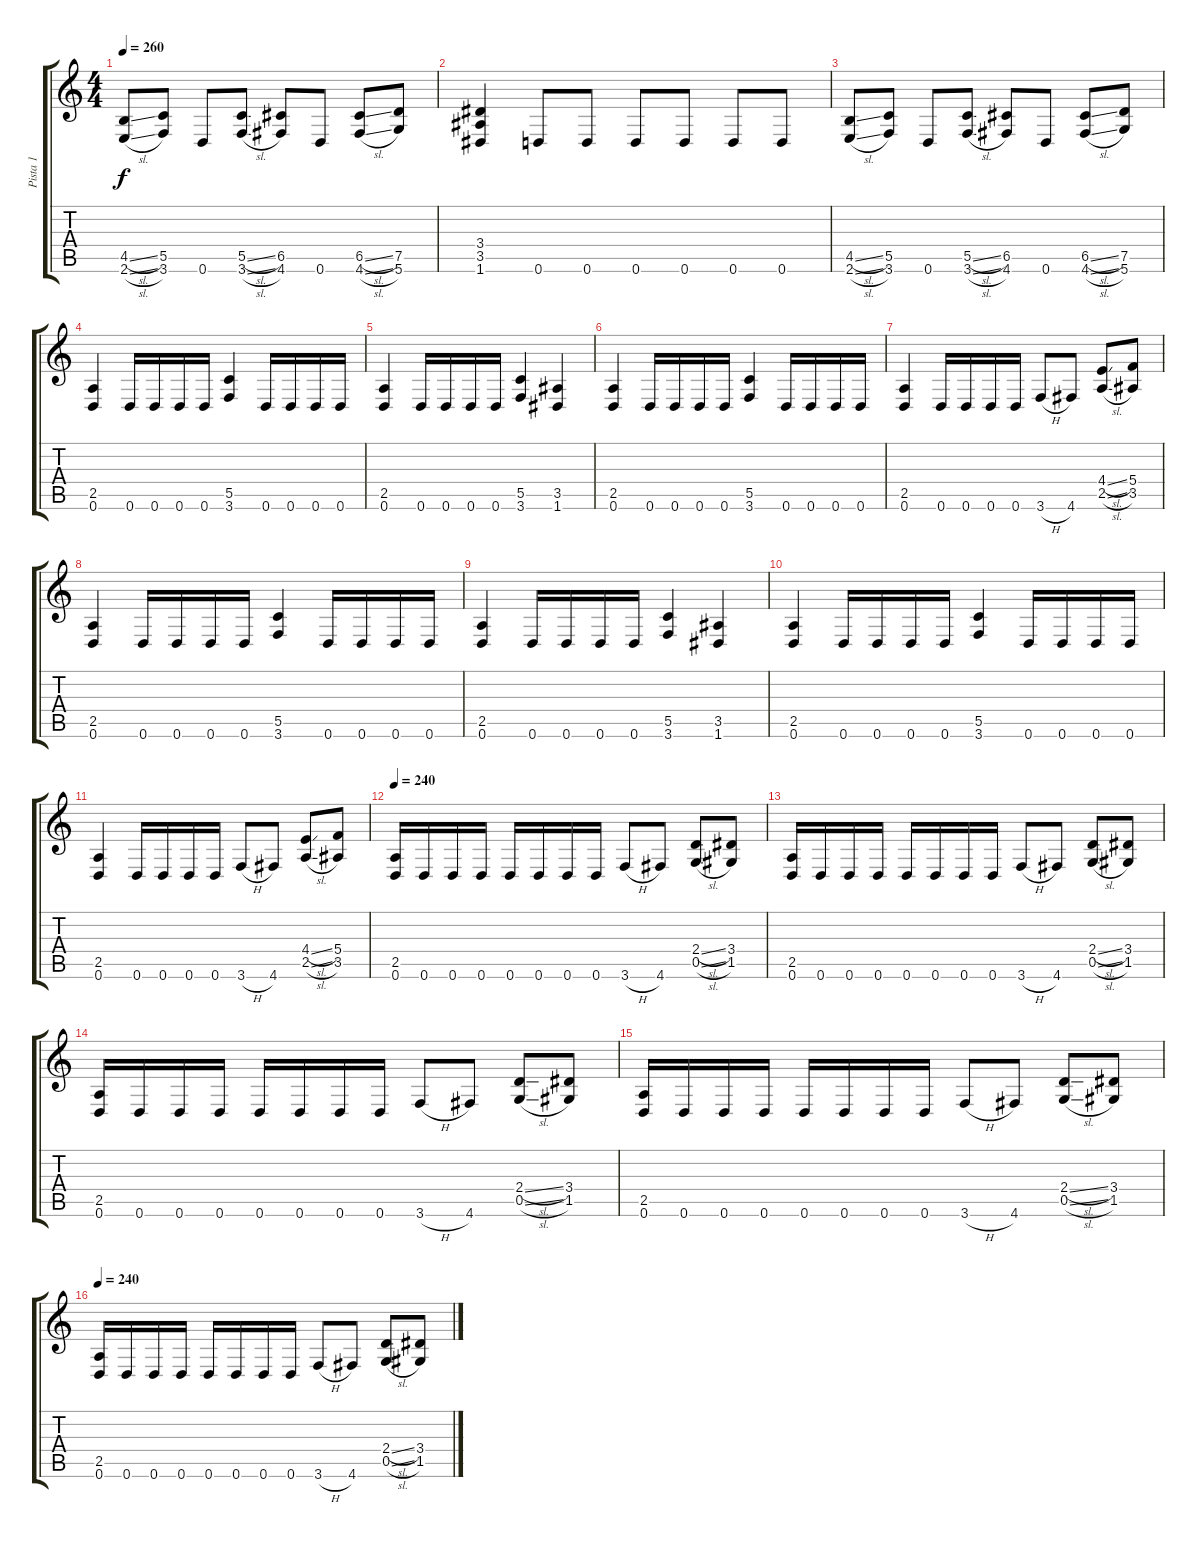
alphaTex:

\track ("Pista 1" "Pista 1") {instrument overdrivenguitar}
\staff {score tabs}
\tuning (D4 A3 F3 C3 G2 D2) {hide}
\ts (4 4)
\tempo 260
\clef g2
\ks c
(4.5{sl} 2.6{sl}).8{dy f} (5.5 3.6).8 0.6.8 (5.5{sl} 3.6{sl}).8 (6.5 4.6).8 0.6.8 (6.5{sl} 4.6{sl}).8 (7.5 5.6).8 |
(3.4 3.5 1.6).4 0.6.8 0.6.8 0.6.8 0.6.8 0.6.8 0.6.8 |
(4.5{sl} 2.6{sl}).8 (5.5 3.6).8 0.6.8 (5.5{sl} 3.6{sl}).8 (6.5 4.6).8 0.6.8 (6.5{sl} 4.6{sl}).8 (7.5 5.6).8 |
(2.5 0.6).4 0.6.16 0.6.16 0.6.16 0.6.16 (5.5 3.6).4 0.6.16 0.6.16 0.6.16 0.6.16 |
(2.5 0.6).4 0.6.16 0.6.16 0.6.16 0.6.16 (5.5 3.6).4 (3.5 1.6).4 |
(2.5 0.6).4 0.6.16 0.6.16 0.6.16 0.6.16 (5.5 3.6).4 0.6.16 0.6.16 0.6.16 0.6.16 |
(2.5 0.6).4 0.6.16 0.6.16 0.6.16 0.6.16 3.6{h}.8 4.6.8 (4.4{sl} 2.5{sl}).8 (5.4 3.5).8 |
(2.5 0.6).4 0.6.16 0.6.16 0.6.16 0.6.16 (5.5 3.6).4 0.6.16 0.6.16 0.6.16 0.6.16 |
(2.5 0.6).4 0.6.16 0.6.16 0.6.16 0.6.16 (5.5 3.6).4 (3.5 1.6).4 |
(2.5 0.6).4 0.6.16 0.6.16 0.6.16 0.6.16 (5.5 3.6).4 0.6.16 0.6.16 0.6.16 0.6.16 |
(2.5 0.6).4 0.6.16 0.6.16 0.6.16 0.6.16 3.6{h}.8 4.6.8 (4.4{sl} 2.5{sl}).8 (5.4 3.5).8 |
\tempo 240
(2.5 0.6).16 0.6.16 0.6.16 0.6.16 0.6.16 0.6.16 0.6.16 0.6.16 3.6{h}.8 4.6.8 (2.4{sl} 0.5{sl}).8 (3.4 1.5).8 |
(2.5 0.6).16 0.6.16 0.6.16 0.6.16 0.6.16 0.6.16 0.6.16 0.6.16 3.6{h}.8 4.6.8 (2.4{sl} 0.5{sl}).8 (3.4 1.5).8 |
(2.5 0.6).16 0.6.16 0.6.16 0.6.16 0.6.16 0.6.16 0.6.16 0.6.16 3.6{h}.8 4.6.8 (2.4{sl} 0.5{sl}).8 (3.4 1.5).8 |
(2.5 0.6).16 0.6.16 0.6.16 0.6.16 0.6.16 0.6.16 0.6.16 0.6.16 3.6{h}.8 4.6.8 (2.4{sl} 0.5{sl}).8 (3.4 1.5).8 |
\tempo 240
(2.5 0.6).16 0.6.16 0.6.16 0.6.16 0.6.16 0.6.16 0.6.16 0.6.16 3.6{h}.8 4.6.8 (2.4{sl} 0.5{sl}).8 (3.4 1.5).8
